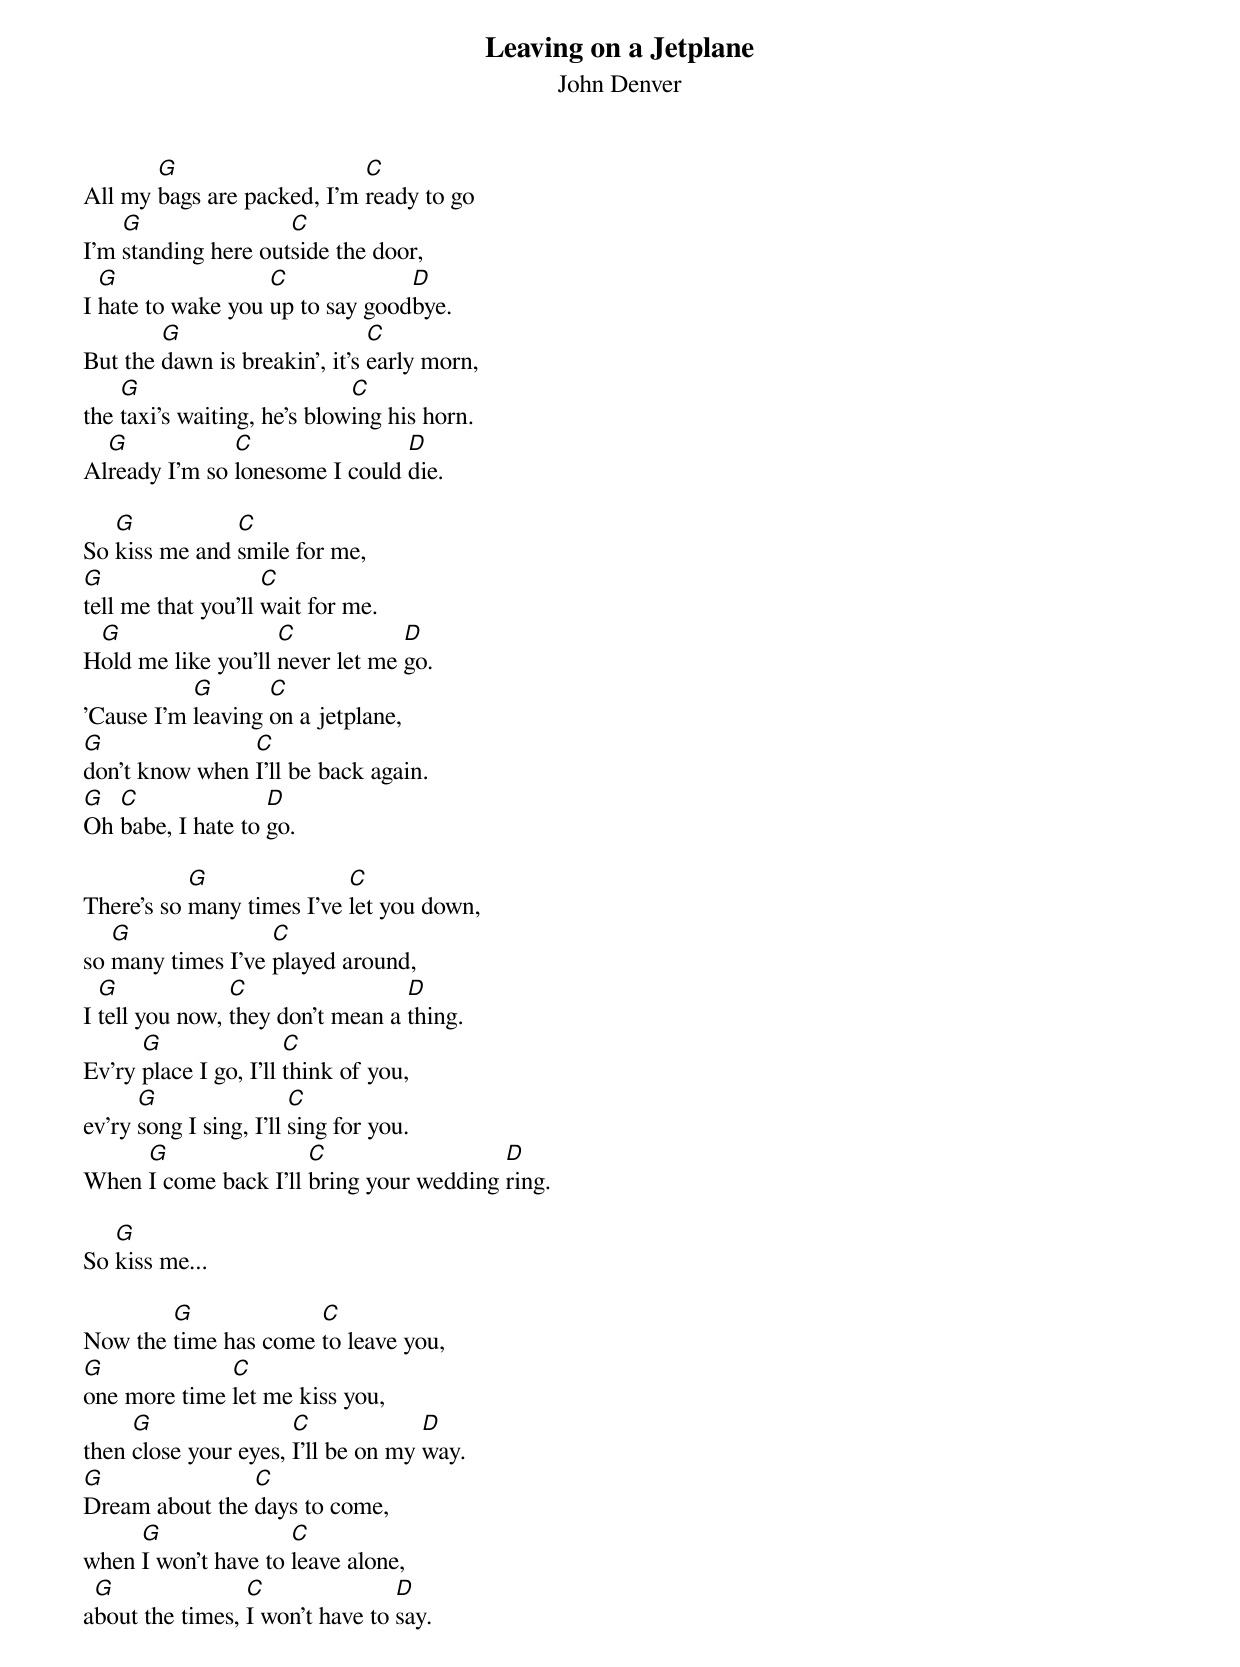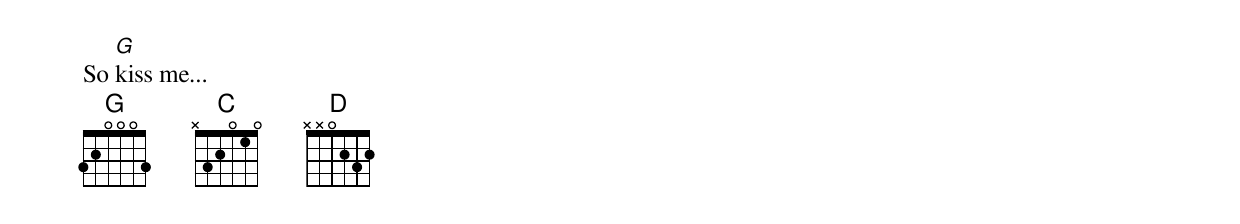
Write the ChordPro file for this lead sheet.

{t:Leaving on a Jetplane}
{st:John Denver}

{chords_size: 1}
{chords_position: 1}
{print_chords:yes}
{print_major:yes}
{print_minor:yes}
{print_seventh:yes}
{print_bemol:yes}
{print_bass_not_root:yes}
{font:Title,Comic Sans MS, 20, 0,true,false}
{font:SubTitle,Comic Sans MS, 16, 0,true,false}
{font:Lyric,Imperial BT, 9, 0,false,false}
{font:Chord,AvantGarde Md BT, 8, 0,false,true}
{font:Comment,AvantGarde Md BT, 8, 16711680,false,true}
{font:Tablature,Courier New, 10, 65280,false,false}
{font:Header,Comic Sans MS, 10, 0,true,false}
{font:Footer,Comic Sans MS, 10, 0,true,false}
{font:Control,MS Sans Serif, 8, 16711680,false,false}
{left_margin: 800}
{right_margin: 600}
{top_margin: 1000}
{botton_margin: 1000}
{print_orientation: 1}




All my [G]bags are packed, I'm [C]ready to go
I'm [G]standing here out[C]side the door,
I [G]hate to wake you [C]up to say good[D]bye.
But the [G]dawn is breakin', it's [C]early morn,
the [G]taxi's waiting, he's blow[C]ing his horn.
Al[G]ready I'm so [C]lonesome I could [D]die.

So [G]kiss me and [C]smile for me,
[G]tell me that you'll [C]wait for me.
H[G]old me like you'll [C]never let me [D]go.
'Cause I'm [G]leaving [C]on a jetplane,
[G]don't know when [C]I'll be back again.
[G]Oh [C]babe, I hate to [D]go.

There's so [G]many times I've [C]let you down,
so [G]many times I've [C]played around,
I [G]tell you now, [C]they don't mean a [D]thing.
Ev'ry [G]place I go, I'll [C]think of you,
ev'ry [G]song I sing, I'll [C]sing for you.
When [G]I come back I'll [C]bring your wedding [D]ring.

So [G]kiss me...

Now the [G]time has come [C]to leave you,
[G]one more time [C]let me kiss you,
then [G]close your eyes, [C]I'll be on my [D]way.
[G]Dream about the [C]days to come,
when [G]I won't have to [C]leave alone,
a[G]bout the times, [C]I won't have to [D]say.

So [G]kiss me...
